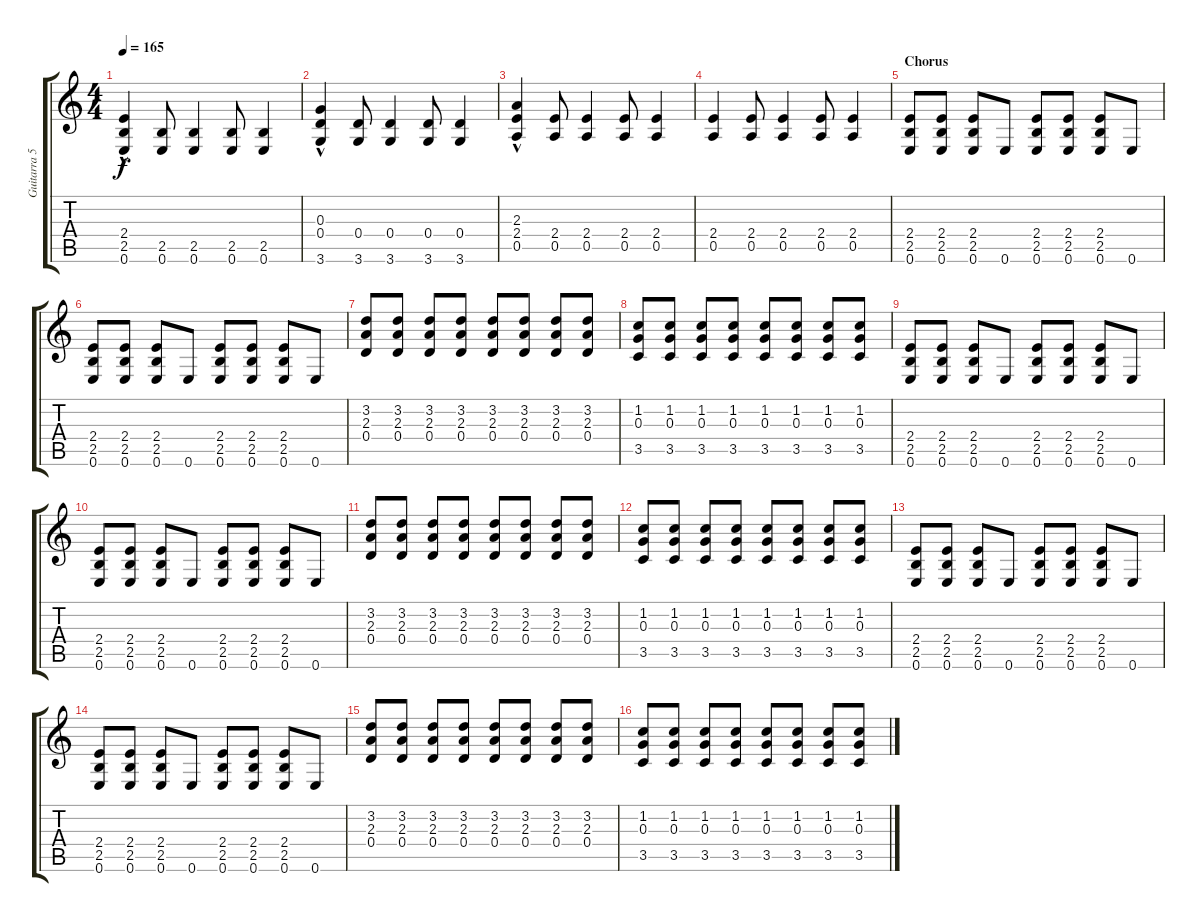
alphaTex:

\track ("Guitarra 5 ( Ritmica 2 )" "Guitarra 5") {instrument distortionguitar}
\staff {score tabs}
\tuning (E4 B3 G3 D3 A2 E2) {hide}
\ts (4 4)
\tempo 165
\clef g2
\ks c
(2.4{hac} 2.5 0.6).4{dy f} (2.5 0.6).8 (2.5 0.6).4 (2.5 0.6).8 (2.5 0.6).4 |
(0.3{hac} 0.4 3.6).4 (0.4 3.6).8 (0.4 3.6).4 (0.4 3.6).8 (0.4 3.6).4 |
(2.3{hac} 2.4 0.5).4 (2.4 0.5).8 (2.4 0.5).4 (2.4 0.5).8 (2.4 0.5).4 |
(2.4 0.5).4 (2.4 0.5).8 (2.4 0.5).4 (2.4 0.5).8 (2.4 0.5).4 |
\section ("" "Chorus")
(2.4 2.5 0.6).8 (2.4 2.5 0.6).8 (2.4 2.5 0.6).8 0.6.8 (2.4 2.5 0.6).8 (2.4 2.5 0.6).8 (2.4 2.5 0.6).8 0.6.8 |
(2.4 2.5 0.6).8 (2.4 2.5 0.6).8 (2.4 2.5 0.6).8 0.6.8 (2.4 2.5 0.6).8 (2.4 2.5 0.6).8 (2.4 2.5 0.6).8 0.6.8 |
(3.2 2.3 0.4).8 (3.2 2.3 0.4).8 (3.2 2.3 0.4).8 (3.2 2.3 0.4).8 (3.2 2.3 0.4).8 (3.2 2.3 0.4).8 (3.2 2.3 0.4).8 (3.2 2.3 0.4).8 |
(1.2 0.3 3.5).8 (1.2 0.3 3.5).8 (1.2 0.3 3.5).8 (1.2 0.3 3.5).8 (1.2 0.3 3.5).8 (1.2 0.3 3.5).8 (1.2 0.3 3.5).8 (1.2 0.3 3.5).8 |
(2.4 2.5 0.6).8 (2.4 2.5 0.6).8 (2.4 2.5 0.6).8 0.6.8 (2.4 2.5 0.6).8 (2.4 2.5 0.6).8 (2.4 2.5 0.6).8 0.6.8 |
(2.4 2.5 0.6).8 (2.4 2.5 0.6).8 (2.4 2.5 0.6).8 0.6.8 (2.4 2.5 0.6).8 (2.4 2.5 0.6).8 (2.4 2.5 0.6).8 0.6.8 |
(3.2 2.3 0.4).8 (3.2 2.3 0.4).8 (3.2 2.3 0.4).8 (3.2 2.3 0.4).8 (3.2 2.3 0.4).8 (3.2 2.3 0.4).8 (3.2 2.3 0.4).8 (3.2 2.3 0.4).8 |
(1.2 0.3 3.5).8 (1.2 0.3 3.5).8 (1.2 0.3 3.5).8 (1.2 0.3 3.5).8 (1.2 0.3 3.5).8 (1.2 0.3 3.5).8 (1.2 0.3 3.5).8 (1.2 0.3 3.5).8 |
(2.4 2.5 0.6).8 (2.4 2.5 0.6).8 (2.4 2.5 0.6).8 0.6.8 (2.4 2.5 0.6).8 (2.4 2.5 0.6).8 (2.4 2.5 0.6).8 0.6.8 |
(2.4 2.5 0.6).8 (2.4 2.5 0.6).8 (2.4 2.5 0.6).8 0.6.8 (2.4 2.5 0.6).8 (2.4 2.5 0.6).8 (2.4 2.5 0.6).8 0.6.8 |
(3.2 2.3 0.4).8 (3.2 2.3 0.4).8 (3.2 2.3 0.4).8 (3.2 2.3 0.4).8 (3.2 2.3 0.4).8 (3.2 2.3 0.4).8 (3.2 2.3 0.4).8 (3.2 2.3 0.4).8 |
(1.2 0.3 3.5).8 (1.2 0.3 3.5).8 (1.2 0.3 3.5).8 (1.2 0.3 3.5).8 (1.2 0.3 3.5).8 (1.2 0.3 3.5).8 (1.2 0.3 3.5).8 (1.2 0.3 3.5).8
